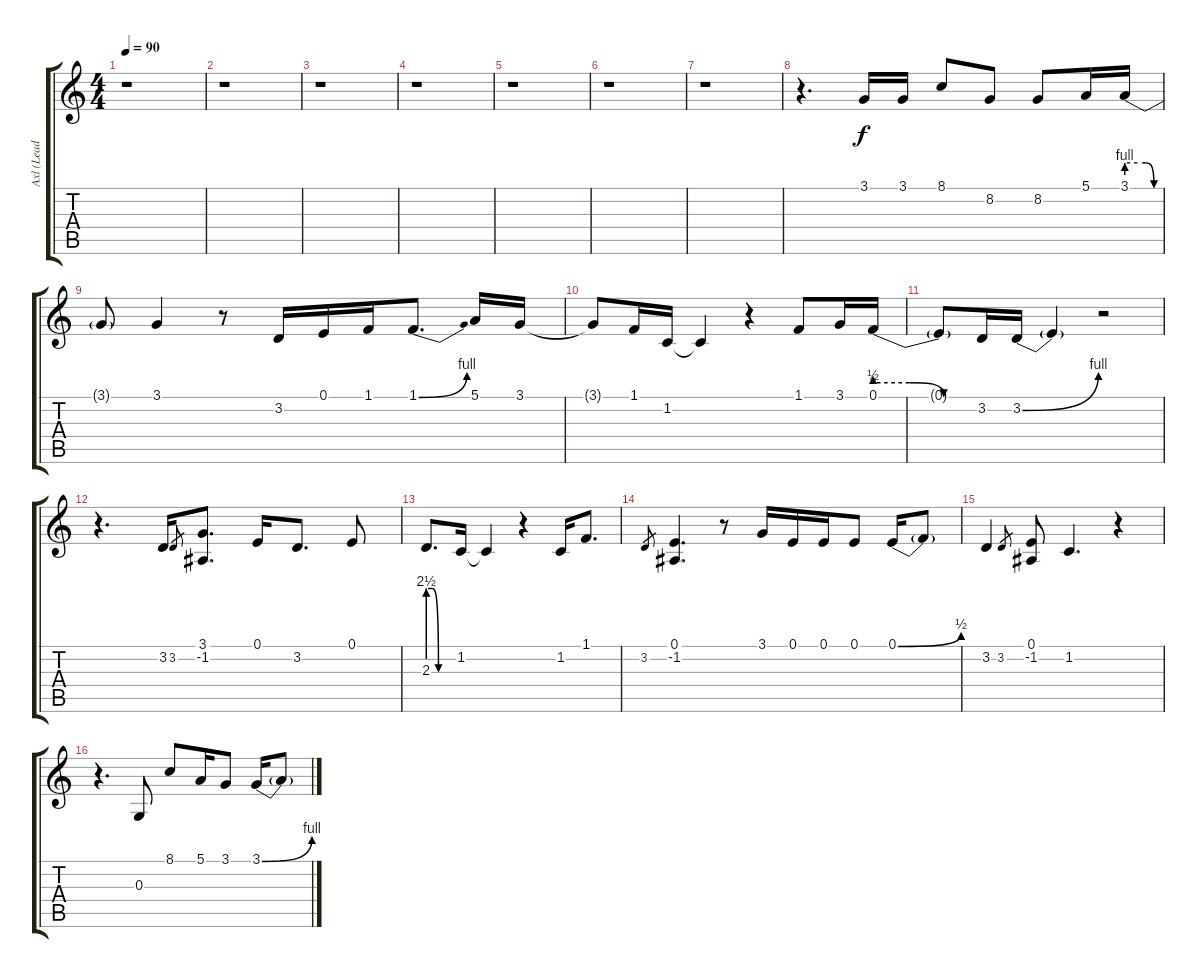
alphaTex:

\track ("Axl (Lead Vocals)" "Axl (Lead ") {instrument lead2sawtooth}
\staff {score tabs}
\tuning (E4 B3 G3 D3 A2 E2) {hide}
\ts (4 4)
\tempo 90
\clef g2
\ks c
r.1{dy f} |
r.1 |
r.1 |
r.1 |
r.1 |
r.1 |
r.1 |
r.4{d} 3.1.16 3.1.16 8.1.8 8.2.8 8.2.8 5.1.16 3.1{be (custom 0 4 20 4 35 4 50 0 60 0)}.16 |
3.1{t}.8 3.1.4 r.8 3.2.16 0.1.16 1.1.16 1.1{be (bend 0 0 60 4)}.8{d} 5.1.16 3.1.16 |
3.1{t}.8 1.1.16 1.2.16 1.2{t}.4 r.4 1.1.8 3.1.16 0.1{be (custom 0 2 20 2 40 0 60 0)}.16 |
0.1{t}.8 3.2.16 3.2{be (bend 0 0 60 4)}.16 3.2{t}.4 r.2 |
r.4{d} 3.2.16 3.2.8{gr} (3.1 -1.2).8{d} 0.1.16 3.2.8{d} 0.1.8 |
2.3{be (custom 0 10 10 10 25 0 40 0 60 0)}.8{d} 1.2.16 1.2{t}.4 r.4 1.2.16 1.1.8{d} |
3.2.8{gr} (0.1 -1.2).4{d} r.8 3.1.16 0.1.16 0.1.16 0.1.8 0.1{be (bend 0 0 60 2)}.16 0.1{t}.8 |
3.2.4 3.2.8{gr} (0.1 -1.2).8 1.2.4{d} r.4 |
r.4{d} 0.3.8 8.1.8 5.1.16 3.1.8 3.1{be (bend 0 0 60 4)}.16 3.1{t}.8
